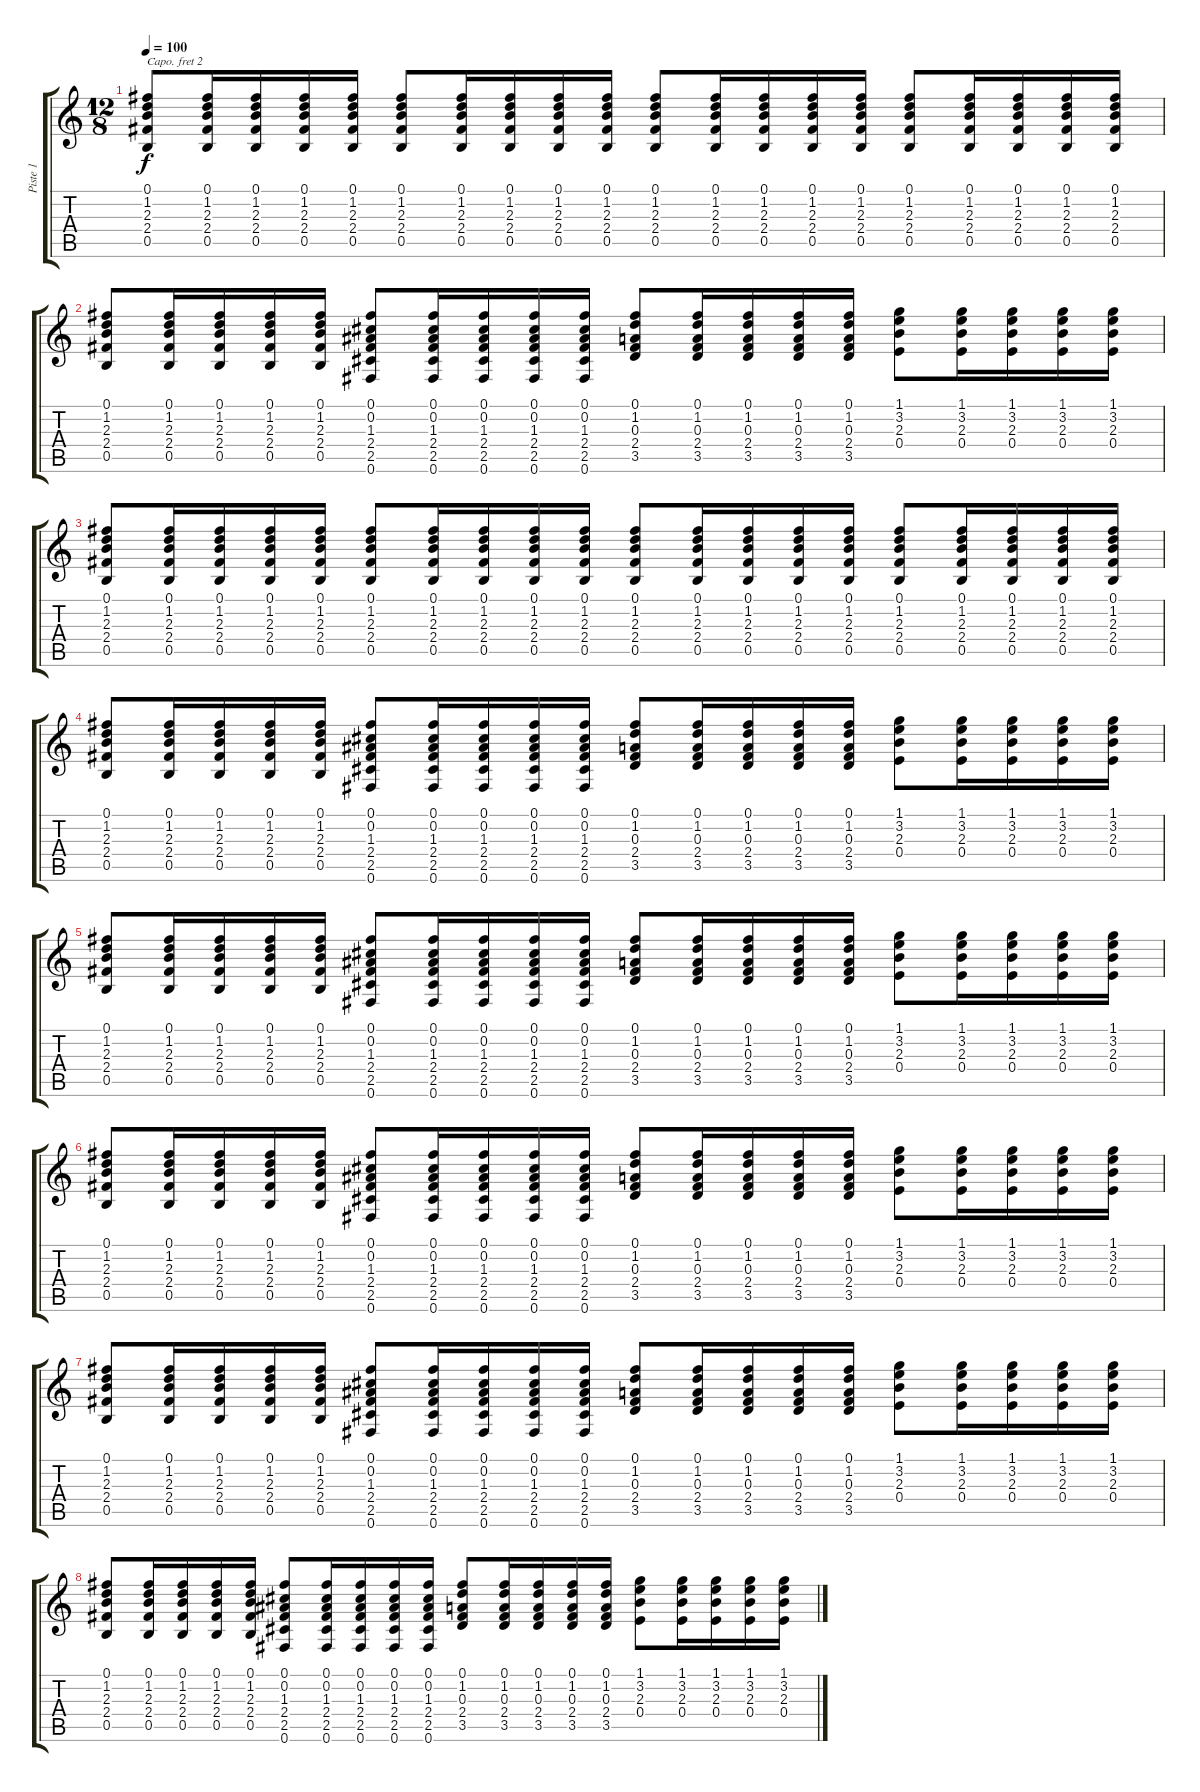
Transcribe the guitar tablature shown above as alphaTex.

\track ("Piste 1" "Piste 1") {instrument acousticguitarsteel}
\staff {score tabs}
\capo 2
\tuning (E4 B3 G3 D3 A2 E2) {hide}
\ts (12 8)
\tempo 100
\clef g2
\ks c
(0.1 1.2 2.3 2.4 0.5).8{dy f} (0.1 1.2 2.3 2.4 0.5).16 (0.1 1.2 2.3 2.4 0.5).16 (0.1 1.2 2.3 2.4 0.5).16 (0.1 1.2 2.3 2.4 0.5).16 (0.1 1.2 2.3 2.4 0.5).8 (0.1 1.2 2.3 2.4 0.5).16 (0.1 1.2 2.3 2.4 0.5).16 (0.1 1.2 2.3 2.4 0.5).16 (0.1 1.2 2.3 2.4 0.5).16 (0.1 1.2 2.3 2.4 0.5).8 (0.1 1.2 2.3 2.4 0.5).16 (0.1 1.2 2.3 2.4 0.5).16 (0.1 1.2 2.3 2.4 0.5).16 (0.1 1.2 2.3 2.4 0.5).16 (0.1 1.2 2.3 2.4 0.5).8 (0.1 1.2 2.3 2.4 0.5).16 (0.1 1.2 2.3 2.4 0.5).16 (0.1 1.2 2.3 2.4 0.5).16 (0.1 1.2 2.3 2.4 0.5).16 |
(0.1 1.2 2.3 2.4 0.5).8 (0.1 1.2 2.3 2.4 0.5).16 (0.1 1.2 2.3 2.4 0.5).16 (0.1 1.2 2.3 2.4 0.5).16 (0.1 1.2 2.3 2.4 0.5).16 (0.1 0.2 1.3 2.4 2.5 0.6).8 (0.1 0.2 1.3 2.4 2.5 0.6).16 (0.1 0.2 1.3 2.4 2.5 0.6).16 (0.1 0.2 1.3 2.4 2.5 0.6).16 (0.1 0.2 1.3 2.4 2.5 0.6).16 (0.1 1.2 0.3 2.4 3.5).8 (0.1 1.2 0.3 2.4 3.5).16 (0.1 1.2 0.3 2.4 3.5).16 (0.1 1.2 0.3 2.4 3.5).16 (0.1 1.2 0.3 2.4 3.5).16 (1.1 3.2 2.3 0.4).8 (1.1 3.2 2.3 0.4).16 (1.1 3.2 2.3 0.4).16 (1.1 3.2 2.3 0.4).16 (1.1 3.2 2.3 0.4).16 |
(0.1 1.2 2.3 2.4 0.5).8 (0.1 1.2 2.3 2.4 0.5).16 (0.1 1.2 2.3 2.4 0.5).16 (0.1 1.2 2.3 2.4 0.5).16 (0.1 1.2 2.3 2.4 0.5).16 (0.1 1.2 2.3 2.4 0.5).8 (0.1 1.2 2.3 2.4 0.5).16 (0.1 1.2 2.3 2.4 0.5).16 (0.1 1.2 2.3 2.4 0.5).16 (0.1 1.2 2.3 2.4 0.5).16 (0.1 1.2 2.3 2.4 0.5).8 (0.1 1.2 2.3 2.4 0.5).16 (0.1 1.2 2.3 2.4 0.5).16 (0.1 1.2 2.3 2.4 0.5).16 (0.1 1.2 2.3 2.4 0.5).16 (0.1 1.2 2.3 2.4 0.5).8 (0.1 1.2 2.3 2.4 0.5).16 (0.1 1.2 2.3 2.4 0.5).16 (0.1 1.2 2.3 2.4 0.5).16 (0.1 1.2 2.3 2.4 0.5).16 |
(0.1 1.2 2.3 2.4 0.5).8 (0.1 1.2 2.3 2.4 0.5).16 (0.1 1.2 2.3 2.4 0.5).16 (0.1 1.2 2.3 2.4 0.5).16 (0.1 1.2 2.3 2.4 0.5).16 (0.1 0.2 1.3 2.4 2.5 0.6).8 (0.1 0.2 1.3 2.4 2.5 0.6).16 (0.1 0.2 1.3 2.4 2.5 0.6).16 (0.1 0.2 1.3 2.4 2.5 0.6).16 (0.1 0.2 1.3 2.4 2.5 0.6).16 (0.1 1.2 0.3 2.4 3.5).8 (0.1 1.2 0.3 2.4 3.5).16 (0.1 1.2 0.3 2.4 3.5).16 (0.1 1.2 0.3 2.4 3.5).16 (0.1 1.2 0.3 2.4 3.5).16 (1.1 3.2 2.3 0.4).8 (1.1 3.2 2.3 0.4).16 (1.1 3.2 2.3 0.4).16 (1.1 3.2 2.3 0.4).16 (1.1 3.2 2.3 0.4).16 |
(0.1 1.2 2.3 2.4 0.5).8 (0.1 1.2 2.3 2.4 0.5).16 (0.1 1.2 2.3 2.4 0.5).16 (0.1 1.2 2.3 2.4 0.5).16 (0.1 1.2 2.3 2.4 0.5).16 (0.1 0.2 1.3 2.4 2.5 0.6).8 (0.1 0.2 1.3 2.4 2.5 0.6).16 (0.1 0.2 1.3 2.4 2.5 0.6).16 (0.1 0.2 1.3 2.4 2.5 0.6).16 (0.1 0.2 1.3 2.4 2.5 0.6).16 (0.1 1.2 0.3 2.4 3.5).8 (0.1 1.2 0.3 2.4 3.5).16 (0.1 1.2 0.3 2.4 3.5).16 (0.1 1.2 0.3 2.4 3.5).16 (0.1 1.2 0.3 2.4 3.5).16 (1.1 3.2 2.3 0.4).8 (1.1 3.2 2.3 0.4).16 (1.1 3.2 2.3 0.4).16 (1.1 3.2 2.3 0.4).16 (1.1 3.2 2.3 0.4).16 |
(0.1 1.2 2.3 2.4 0.5).8 (0.1 1.2 2.3 2.4 0.5).16 (0.1 1.2 2.3 2.4 0.5).16 (0.1 1.2 2.3 2.4 0.5).16 (0.1 1.2 2.3 2.4 0.5).16 (0.1 0.2 1.3 2.4 2.5 0.6).8 (0.1 0.2 1.3 2.4 2.5 0.6).16 (0.1 0.2 1.3 2.4 2.5 0.6).16 (0.1 0.2 1.3 2.4 2.5 0.6).16 (0.1 0.2 1.3 2.4 2.5 0.6).16 (0.1 1.2 0.3 2.4 3.5).8 (0.1 1.2 0.3 2.4 3.5).16 (0.1 1.2 0.3 2.4 3.5).16 (0.1 1.2 0.3 2.4 3.5).16 (0.1 1.2 0.3 2.4 3.5).16 (1.1 3.2 2.3 0.4).8 (1.1 3.2 2.3 0.4).16 (1.1 3.2 2.3 0.4).16 (1.1 3.2 2.3 0.4).16 (1.1 3.2 2.3 0.4).16 |
(0.1 1.2 2.3 2.4 0.5).8 (0.1 1.2 2.3 2.4 0.5).16 (0.1 1.2 2.3 2.4 0.5).16 (0.1 1.2 2.3 2.4 0.5).16 (0.1 1.2 2.3 2.4 0.5).16 (0.1 0.2 1.3 2.4 2.5 0.6).8 (0.1 0.2 1.3 2.4 2.5 0.6).16 (0.1 0.2 1.3 2.4 2.5 0.6).16 (0.1 0.2 1.3 2.4 2.5 0.6).16 (0.1 0.2 1.3 2.4 2.5 0.6).16 (0.1 1.2 0.3 2.4 3.5).8 (0.1 1.2 0.3 2.4 3.5).16 (0.1 1.2 0.3 2.4 3.5).16 (0.1 1.2 0.3 2.4 3.5).16 (0.1 1.2 0.3 2.4 3.5).16 (1.1 3.2 2.3 0.4).8 (1.1 3.2 2.3 0.4).16 (1.1 3.2 2.3 0.4).16 (1.1 3.2 2.3 0.4).16 (1.1 3.2 2.3 0.4).16 |
(0.1 1.2 2.3 2.4 0.5).8 (0.1 1.2 2.3 2.4 0.5).16 (0.1 1.2 2.3 2.4 0.5).16 (0.1 1.2 2.3 2.4 0.5).16 (0.1 1.2 2.3 2.4 0.5).16 (0.1 0.2 1.3 2.4 2.5 0.6).8 (0.1 0.2 1.3 2.4 2.5 0.6).16 (0.1 0.2 1.3 2.4 2.5 0.6).16 (0.1 0.2 1.3 2.4 2.5 0.6).16 (0.1 0.2 1.3 2.4 2.5 0.6).16 (0.1 1.2 0.3 2.4 3.5).8 (0.1 1.2 0.3 2.4 3.5).16 (0.1 1.2 0.3 2.4 3.5).16 (0.1 1.2 0.3 2.4 3.5).16 (0.1 1.2 0.3 2.4 3.5).16 (1.1 3.2 2.3 0.4).8 (1.1 3.2 2.3 0.4).16 (1.1 3.2 2.3 0.4).16 (1.1 3.2 2.3 0.4).16 (1.1 3.2 2.3 0.4).16
